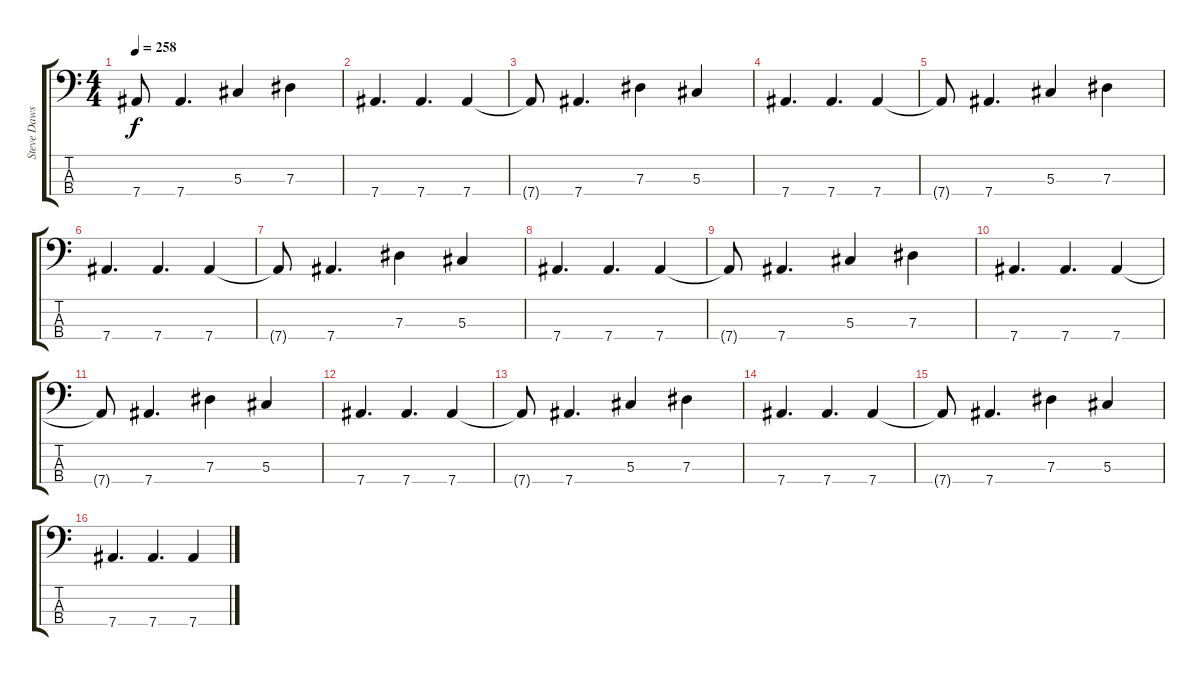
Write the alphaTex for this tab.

\track ("Steve Dawson" "Steve Daws") {instrument electricbassfinger}
\staff {score tabs}
\tuning (Gb2 Db2 Ab1 Eb1) {hide}
\ts (4 4)
\tempo 258
\clef f4
\ks c
7.4{t}.8{dy f} 7.4.4{d} 5.3.4 7.3.4 |
7.4.4{d} 7.4.4{d} 7.4.4 |
7.4{t}.8 7.4.4{d} 7.3.4 5.3.4 |
7.4.4{d} 7.4.4{d} 7.4.4 |
7.4{t}.8 7.4.4{d} 5.3.4 7.3.4 |
7.4.4{d} 7.4.4{d} 7.4.4 |
7.4{t}.8 7.4.4{d} 7.3.4 5.3.4 |
7.4.4{d} 7.4.4{d} 7.4.4 |
7.4{t}.8 7.4.4{d} 5.3.4 7.3.4 |
7.4.4{d} 7.4.4{d} 7.4.4 |
7.4{t}.8 7.4.4{d} 7.3.4 5.3.4 |
7.4.4{d} 7.4.4{d} 7.4.4 |
7.4{t}.8 7.4.4{d} 5.3.4 7.3.4 |
7.4.4{d} 7.4.4{d} 7.4.4 |
7.4{t}.8 7.4.4{d} 7.3.4 5.3.4 |
7.4.4{d} 7.4.4{d} 7.4.4
